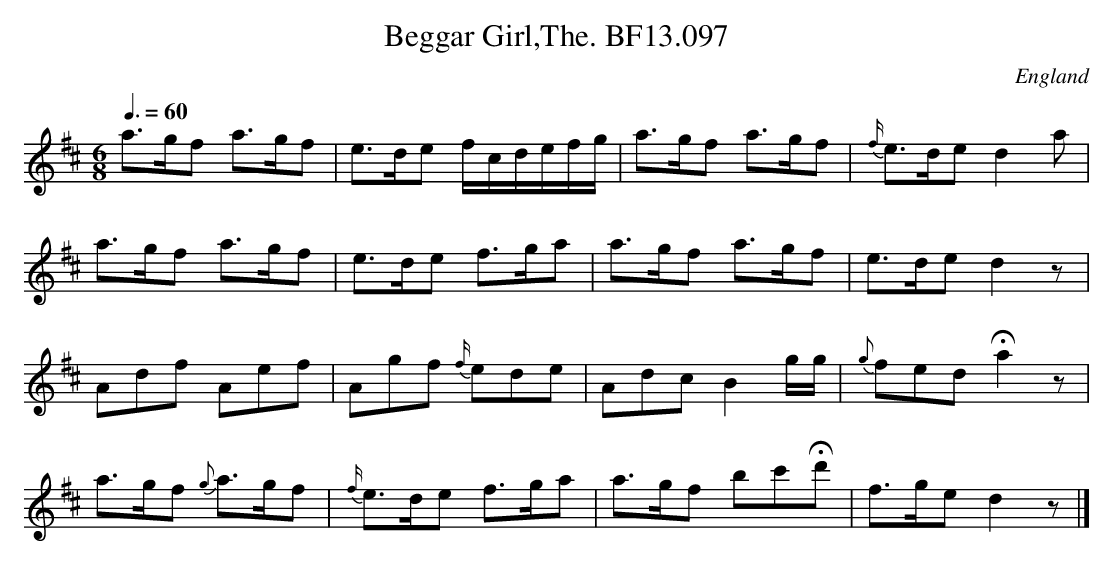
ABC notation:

X:1
T:Beggar Girl,The. BF13.097
M:6/8
L:1/8
Q:3/8=60
O:England
K:D major
a>gf a>gf|e>de f/2c/2d/2e/2f/2g/2|a>gf a>gf|{f/2} e>ded2a|!
a>gf a>gf|e>de f>ga|a>gf a>gf|e>de d2z|!
Adf Aef|Agf{f/2} ede|AdcB2g/2g/2|{g}fed Ha2z|!
a>gf {g}a>gf|{f/2}e>de f>ga|a>gf bc'Hd'|f>ged2z|]
